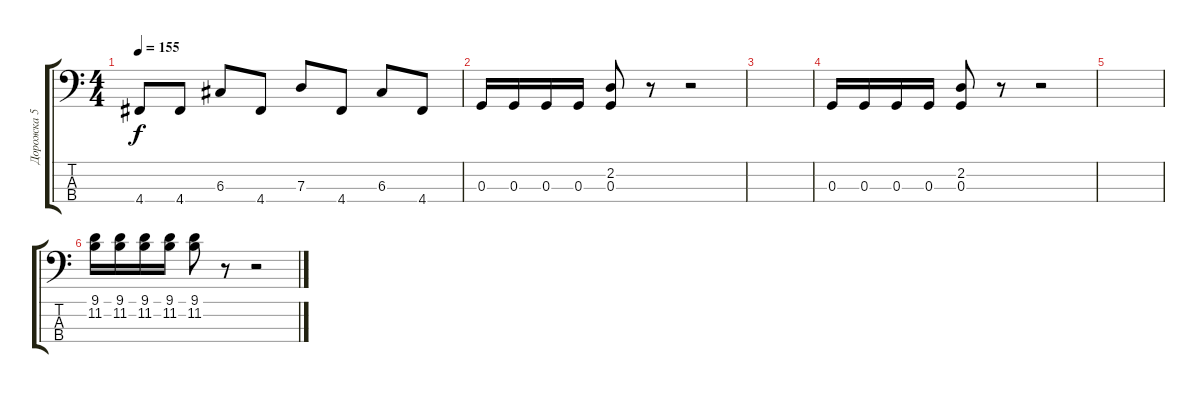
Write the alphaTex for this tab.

\track ("Дорожка 5" "Дорожка 5") {instrument slapbass1}
\staff {score tabs}
\tuning (F2 C2 G1 D1) {hide}
\ts (4 4)
\tempo 155
\clef f4
\ks c
4.4{t}.8{dy f} 4.4.8 6.3.8 4.4.8 7.3.8 4.4.8 6.3.8 4.4.8 |
0.3.16 0.3.16 0.3.16 0.3.16 (2.2 0.3).8 r.8 r.2 |
|
0.3.16 0.3.16 0.3.16 0.3.16 (2.2 0.3).8 r.8 r.2 |
|
(9.1 11.2).16 (9.1 11.2).16 (9.1 11.2).16 (9.1 11.2).16 (9.1 11.2).8 r.8 r.2
